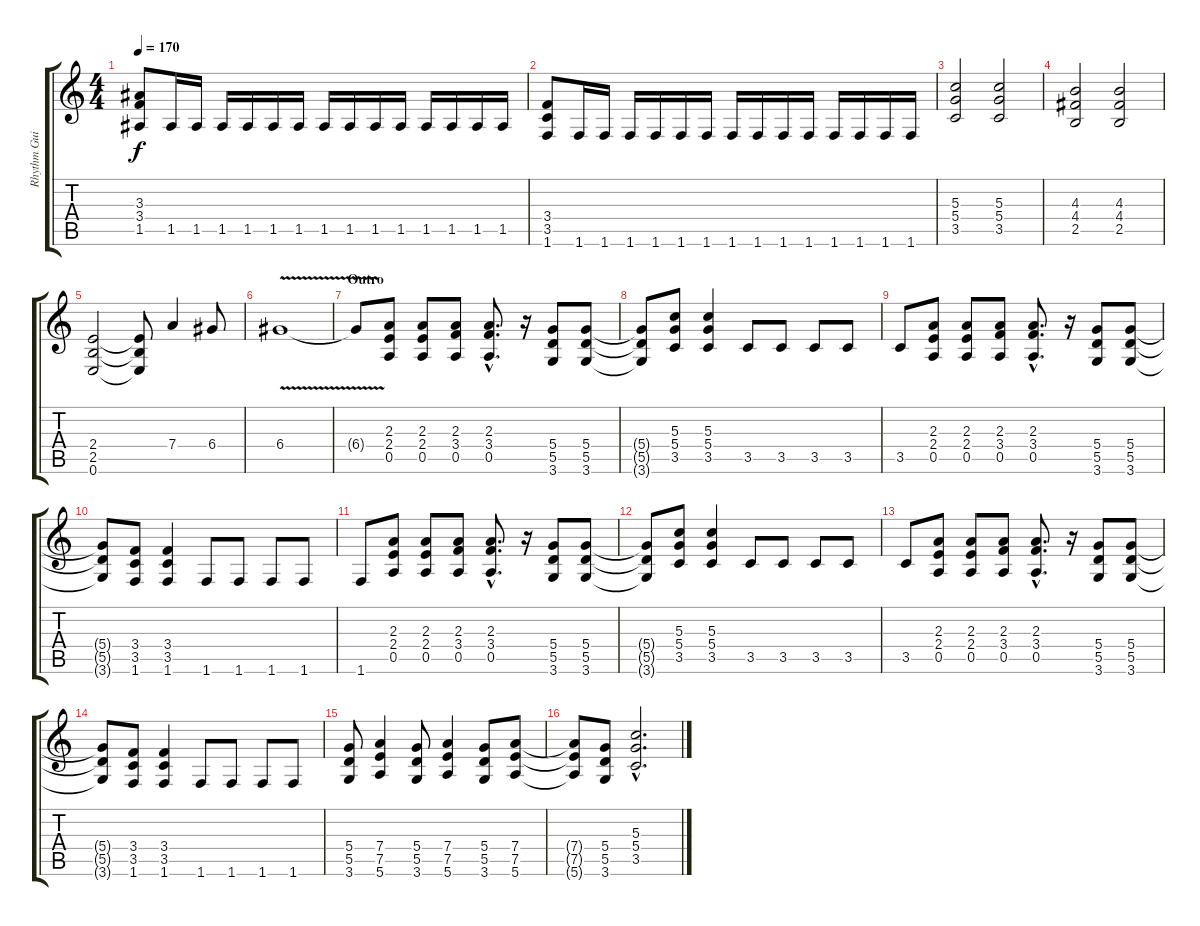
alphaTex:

\track ("Rhythm Guitar 1" "Rhythm Gui") {instrument distortionguitar}
\staff {score tabs}
\tuning (E4 B3 G3 D3 A2 E2) {hide}
\ts (4 4)
\tempo 170
\clef g2
\ks c
(3.3 3.4 1.5).8{dy f} 1.5.16 1.5.16 1.5.16 1.5.16 1.5.16 1.5.16 1.5.16 1.5.16 1.5.16 1.5.16 1.5.16 1.5.16 1.5.16 1.5.16 |
(3.4 3.5 1.6).8 1.6.16 1.6.16 1.6.16 1.6.16 1.6.16 1.6.16 1.6.16 1.6.16 1.6.16 1.6.16 1.6.16 1.6.16 1.6.16 1.6.16 |
(5.3 5.4 3.5).2 (5.3 5.4 3.5).2 |
(4.3 4.4 2.5).2 (4.3 4.4 2.5).2 |
(2.4 2.5 0.6).2 (2.4{t} 2.5{t} 0.6{t}).8 7.4.4 6.4.8 |
6.4{v}.1 |
\section ("" "Outro")
6.4{t}.8 (2.3 2.4 0.5).8 (2.3 2.4 0.5).8 (2.3 3.4 0.5).8 (2.3{hac} 3.4{hac} 0.5{hac}).8{d} r.16 (5.4 5.5 3.6).8 (5.4 5.5 3.6).8 |
(5.4{t} 5.5{t} 3.6{t}).8 (5.3 5.4 3.5).8 (5.3 5.4 3.5).4 3.5.8 3.5.8 3.5.8 3.5.8 |
3.5.8 (2.3 2.4 0.5).8 (2.3 2.4 0.5).8 (2.3 3.4 0.5).8 (2.3{hac} 3.4{hac} 0.5{hac}).8{d} r.16 (5.4 5.5 3.6).8 (5.4 5.5 3.6).8 |
(5.4{t} 5.5{t} 3.6{t}).8 (3.4 3.5 1.6).8 (3.4 3.5 1.6).4 1.6.8 1.6.8 1.6.8 1.6.8 |
1.6.8 (2.3 2.4 0.5).8 (2.3 2.4 0.5).8 (2.3 3.4 0.5).8 (2.3{hac} 3.4{hac} 0.5{hac}).8{d} r.16 (5.4 5.5 3.6).8 (5.4 5.5 3.6).8 |
(5.4{t} 5.5{t} 3.6{t}).8 (5.3 5.4 3.5).8 (5.3 5.4 3.5).4 3.5.8 3.5.8 3.5.8 3.5.8 |
3.5.8 (2.3 2.4 0.5).8 (2.3 2.4 0.5).8 (2.3 3.4 0.5).8 (2.3{hac} 3.4{hac} 0.5{hac}).8{d} r.16 (5.4 5.5 3.6).8 (5.4 5.5 3.6).8 |
(5.4{t} 5.5{t} 3.6{t}).8 (3.4 3.5 1.6).8 (3.4 3.5 1.6).4 1.6.8 1.6.8 1.6.8 1.6.8 |
\section ("" "")
(5.4 5.5 3.6).8 (7.4 7.5 5.6).4 (5.4 5.5 3.6).8 (7.4 7.5 5.6).4 (5.4 5.5 3.6).8 (7.4 7.5 5.6).8 |
(7.4{t} 7.5{t} 5.6{t}).8 (5.4 5.5 3.6).8 (5.3{hac} 5.4{hac} 3.5{hac}).2{d}
